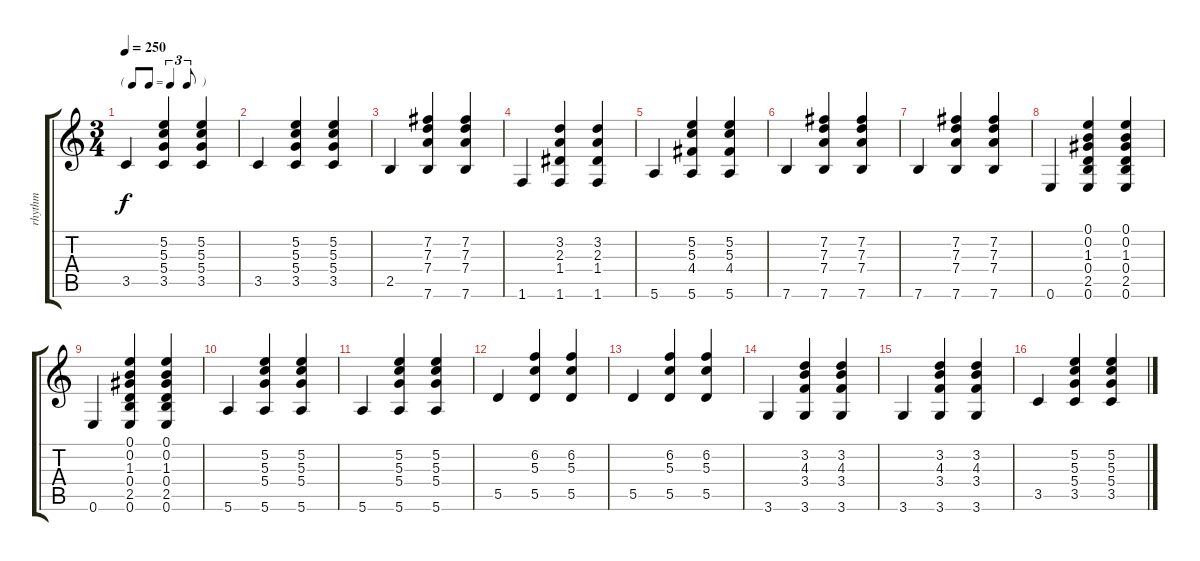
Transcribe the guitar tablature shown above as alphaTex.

\track ("rhythm" "rhythm") {instrument acousticguitarnylon}
\staff {score tabs}
\tuning (E4 B3 G3 D3 A2 E2) {hide}
\ts (3 4)
\tf triplet8th
\tempo 250
\clef g2
\ks c
3.5.4{dy f} (5.2 5.3 5.4 3.5).4 (5.2 5.3 5.4 3.5).4 |
3.5.4 (5.2 5.3 5.4 3.5).4 (5.2 5.3 5.4 3.5).4 |
2.5.4 (7.2 7.3 7.4 7.6).4 (7.2 7.3 7.4 7.6).4 |
1.6.4 (3.2 2.3 1.4 1.6).4 (3.2 2.3 1.4 1.6).4 |
5.6.4 (5.2 5.3 4.4 5.6).4 (5.2 5.3 4.4 5.6).4 |
7.6.4 (7.2 7.3 7.4 7.6).4 (7.2 7.3 7.4 7.6).4 |
7.6.4 (7.2 7.3 7.4 7.6).4 (7.2 7.3 7.4 7.6).4 |
0.6.4 (0.1 0.2 1.3 0.4 2.5 0.6).4 (0.1 0.2 1.3 0.4 2.5 0.6).4 |
0.6.4 (0.1 0.2 1.3 0.4 2.5 0.6).4 (0.1 0.2 1.3 0.4 2.5 0.6).4 |
5.6.4 (5.2 5.3 5.4 5.6).4 (5.2 5.3 5.4 5.6).4 |
5.6.4 (5.2 5.3 5.4 5.6).4 (5.2 5.3 5.4 5.6).4 |
5.5.4 (6.2 5.3 5.5).4 (6.2 5.3 5.5).4 |
5.5.4 (6.2 5.3 5.5).4 (6.2 5.3 5.5).4 |
3.6.4 (3.2 4.3 3.4 3.6).4 (3.2 4.3 3.4 3.6).4 |
3.6.4 (3.2 4.3 3.4 3.6).4 (3.2 4.3 3.4 3.6).4 |
3.5.4 (5.2 5.3 5.4 3.5).4 (5.2 5.3 5.4 3.5).4
